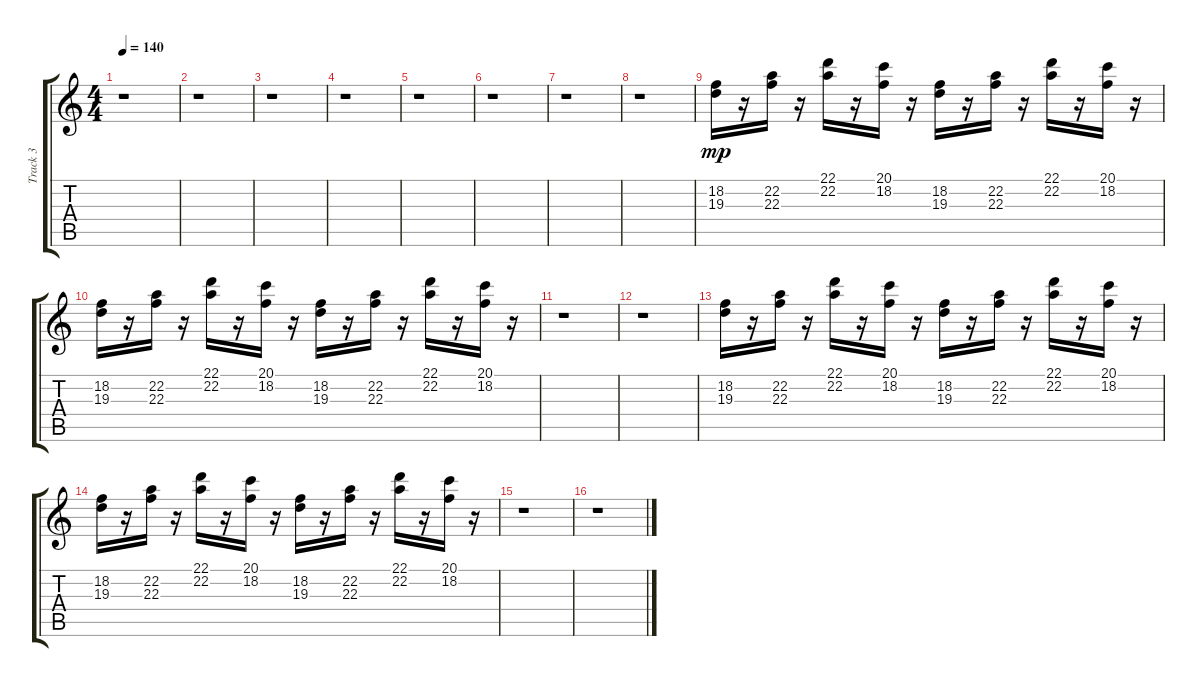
\track ("Track 3" "Track 3") {instrument pad3polysynth}
\staff {score tabs}
\tuning (E4 B3 G3 D3 A2 E2) {hide}
\ts (4 4)
\tempo 140
\clef g2
\ks c
r.1{dy mp} |
r.1 |
r.1 |
r.1 |
r.1 |
r.1 |
r.1 |
r.1 |
(18.2 19.3).16 r.16 (22.2 22.3).16 r.16 (22.1 22.2).16 r.16 (20.1 18.2).16 r.16 (18.2 19.3).16 r.16 (22.2 22.3).16 r.16 (22.1 22.2).16 r.16 (20.1 18.2).16 r.16 |
(18.2 19.3).16 r.16 (22.2 22.3).16 r.16 (22.1 22.2).16 r.16 (20.1 18.2).16 r.16 (18.2 19.3).16 r.16 (22.2 22.3).16 r.16 (22.1 22.2).16 r.16 (20.1 18.2).16 r.16 |
r.1 |
r.1 |
(18.2 19.3).16 r.16 (22.2 22.3).16 r.16 (22.1 22.2).16 r.16 (20.1 18.2).16 r.16 (18.2 19.3).16 r.16 (22.2 22.3).16 r.16 (22.1 22.2).16 r.16 (20.1 18.2).16 r.16 |
(18.2 19.3).16 r.16 (22.2 22.3).16 r.16 (22.1 22.2).16 r.16 (20.1 18.2).16 r.16 (18.2 19.3).16 r.16 (22.2 22.3).16 r.16 (22.1 22.2).16 r.16 (20.1 18.2).16 r.16 |
r.1 |
r.1
